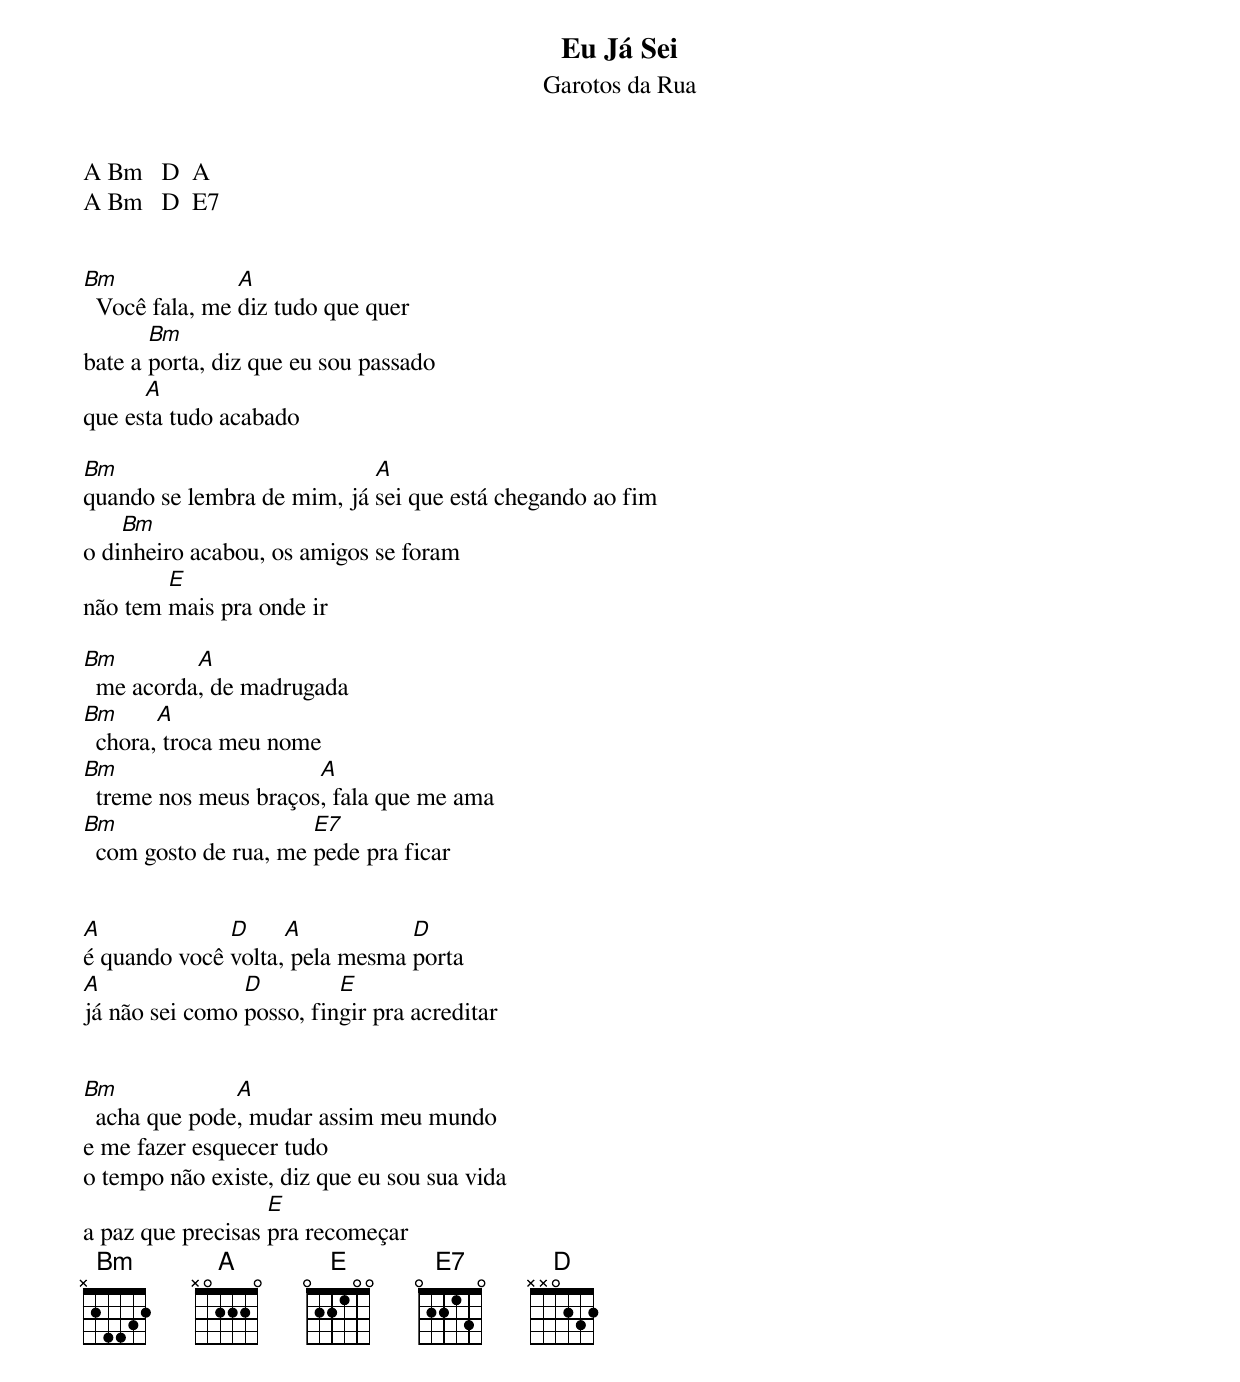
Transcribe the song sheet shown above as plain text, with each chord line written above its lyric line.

Eu Já Sei
Garotos da Rua

A Bm   D  A
A Bm   D  E7


Bm              A
  Você fala, me diz tudo que quer
       Bm
bate a porta, diz que eu sou passado
      A
que esta tudo acabado

Bm                          A
quando se lembra de mim, já sei que está chegando ao fim
    Bm
o dinheiro acabou, os amigos se foram
        E
não tem mais pra onde ir

Bm         A
  me acorda, de madrugada
Bm      A
  chora, troca meu nome
Bm                     A
  treme nos meus braços, fala que me ama
Bm                     E7
  com gosto de rua, me pede pra ficar


A             D     A           D
é quando você volta, pela mesma porta
A               D         E
já não sei como posso, fingir pra acreditar


Bm             A
  acha que pode, mudar assim meu mundo
e me fazer esquecer tudo
o tempo não existe, diz que eu sou sua vida
                   E
a paz que precisas pra recomeçar
